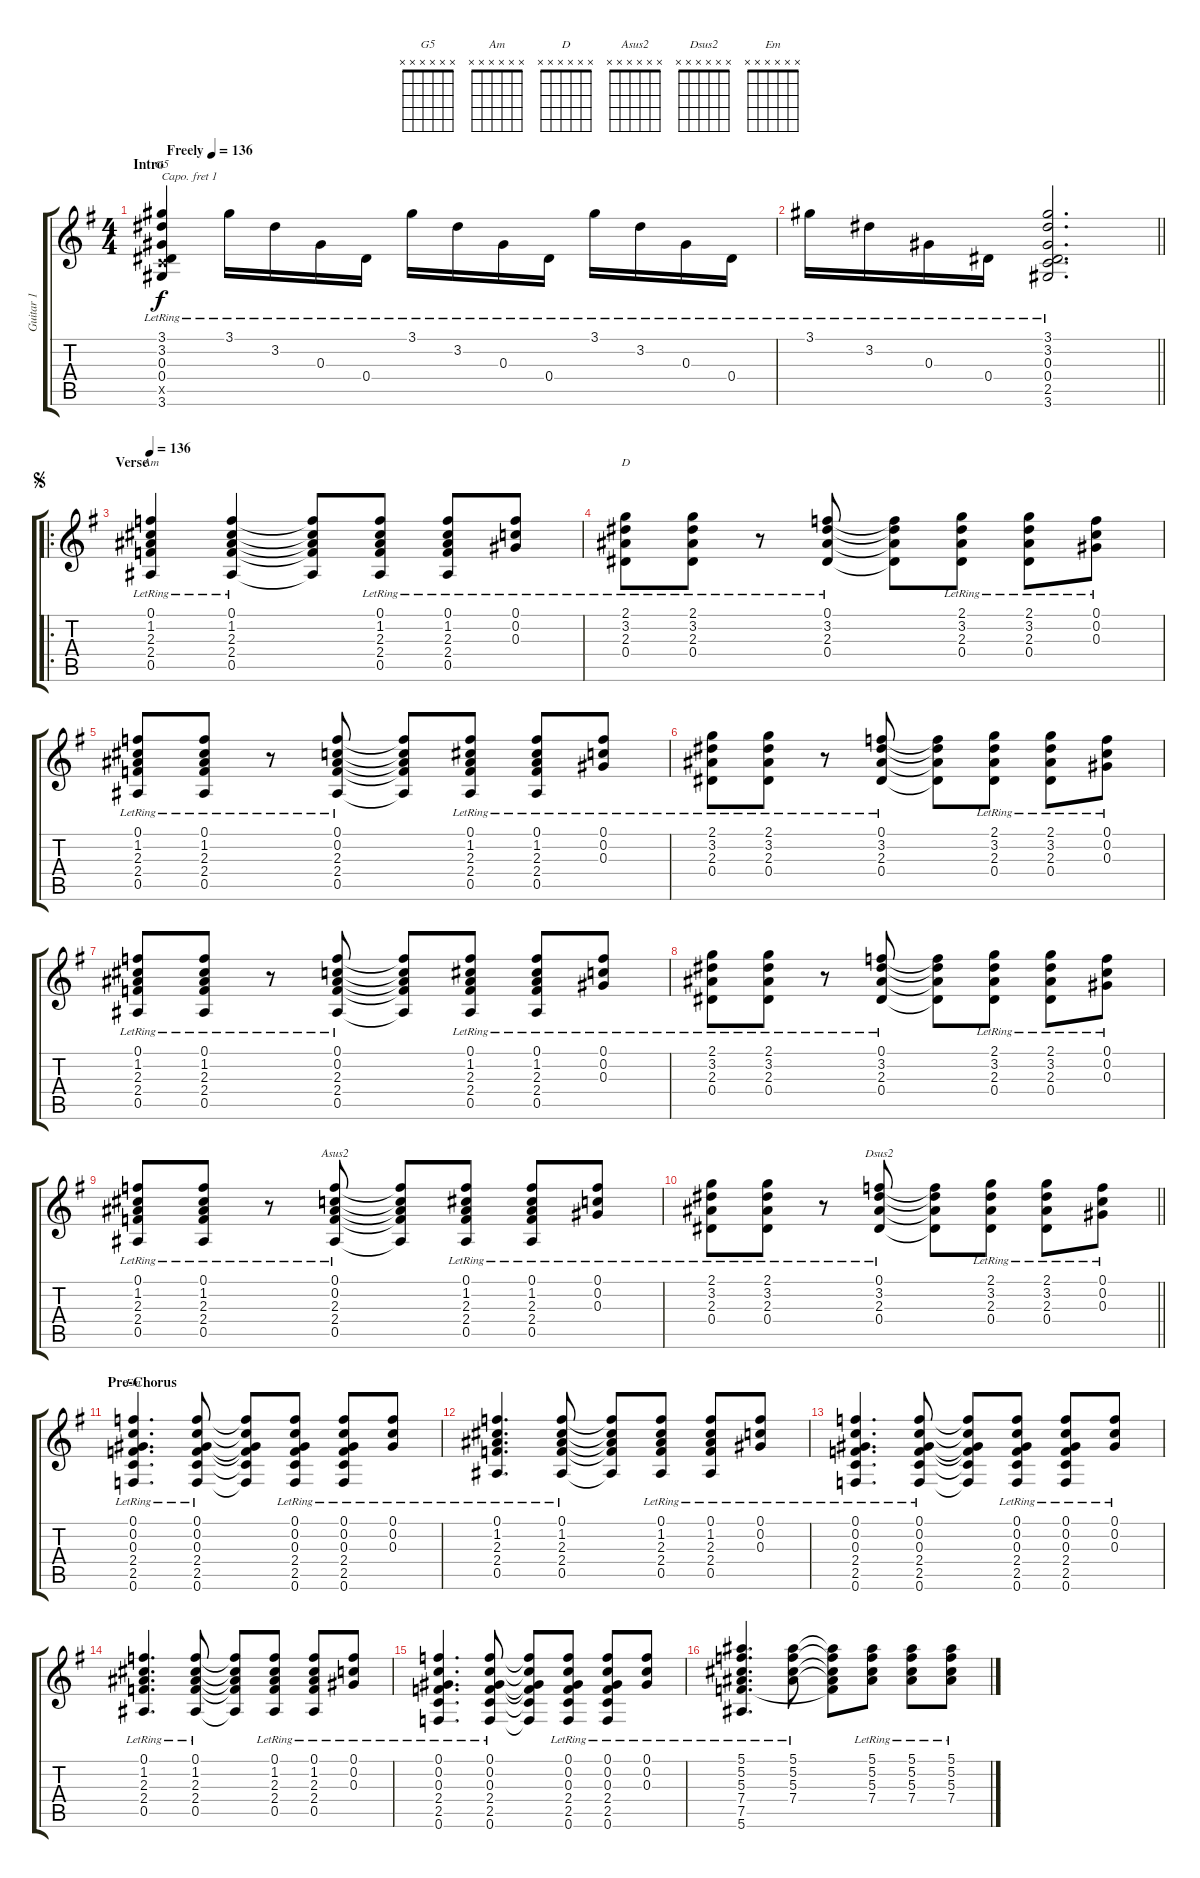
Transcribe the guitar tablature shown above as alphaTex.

\track ("Guitar 1" "Guitar 1") {instrument acousticguitarsteel}
\staff {score tabs}
\capo 1
\tuning (E4 B3 G3 D3 A2 E2) {hide}
\chord ("G5" x x x x x x)
\chord ("Am" x x x x x x)
\chord ("D" x x x x x x)
\chord ("Asus2" x x x x x x)
\chord ("Dsus2" x x x x x x)
\chord ("Em" x x x x x x)
\ts (4 4)
\section ("" "Intro")
\tempo (136 "Freely")
\tempo 90
\tempo (136 "Freely")
\clef g2
\ks g
(3.1{lr} 3.2{lr} 0.3{lr} 0.4{lr} 2.5{x} 3.6{lr}).4{ch "G5" dy f instrument acousticguitarsteel} 3.1{lr}.16 3.2{lr}.16 0.3{lr}.16 0.4{lr}.16 3.1{lr}.16 3.2{lr}.16 0.3{lr}.16 0.4{lr}.16 3.1{lr}.16 3.2{lr}.16 0.3{lr}.16 0.4{lr}.16 |
\barLineRight lightlight
3.1{lr}.16 3.2{lr}.16 0.3{lr}.16 0.4{lr}.16 (3.1{lr} 3.2{lr} 0.3{lr} 0.4{lr} 2.5{lr} 3.6{lr}).2{d} |
\ro
\section ("" "Verse")
\jump segno
\tempo 136
(0.1{lr} 1.2{lr} 2.3{lr} 2.4{lr} 0.5{lr}).4{ch "Am" instrument acousticguitarsteel} (0.1{lr} 1.2{lr} 2.3{lr} 2.4{lr} 0.5{lr}).4 (0.1{t} 1.2{t} 2.3{t} 2.4{t} 0.5{t}).8 (0.1{lr} 1.2{lr} 2.3{lr} 2.4{lr} 0.5{lr}).8 (0.1{lr} 1.2{lr} 2.3{lr} 2.4{lr} 0.5{lr}).8 (0.1{lr} 0.2{lr} 0.3{lr}).8 |
(2.1{lr} 3.2{lr} 2.3{lr} 0.4{lr}).8{ch "D"} (2.1{lr} 3.2{lr} 2.3{lr} 0.4{lr}).8 r.8 (0.1{lr} 3.2{lr} 2.3{lr} 0.4{lr}).8 (0.1{t} 3.2{t} 2.3{t} 0.4{t}).8 (2.1{lr} 3.2{lr} 2.3{lr} 0.4{lr}).8 (2.1{lr} 3.2{lr} 2.3{lr} 0.4{lr}).8 (0.1{lr} 0.2{lr} 0.3{lr}).8 |
(0.1{lr} 1.2{lr} 2.3{lr} 2.4{lr} 0.5{lr}).8 (0.1{lr} 1.2{lr} 2.3{lr} 2.4{lr} 0.5{lr}).8 r.8 (0.1{lr} 0.2{lr} 2.3{lr} 2.4{lr} 0.5{lr}).8 (0.1{t} 0.2{t} 2.3{t} 2.4{t} 0.5{t}).8 (0.1{lr} 1.2{lr} 2.3{lr} 2.4{lr} 0.5{lr}).8 (0.1{lr} 1.2{lr} 2.3{lr} 2.4{lr} 0.5{lr}).8 (0.1{lr} 0.2{lr} 0.3{lr}).8 |
(2.1{lr} 3.2{lr} 2.3{lr} 0.4{lr}).8 (2.1{lr} 3.2{lr} 2.3{lr} 0.4{lr}).8 r.8 (0.1{lr} 3.2{lr} 2.3{lr} 0.4{lr}).8 (0.1{t} 3.2{t} 2.3{t} 0.4{t}).8 (2.1{lr} 3.2{lr} 2.3{lr} 0.4{lr}).8 (2.1{lr} 3.2{lr} 2.3{lr} 0.4{lr}).8 (0.1{lr} 0.2{lr} 0.3{lr}).8 |
(0.1{lr} 1.2{lr} 2.3{lr} 2.4{lr} 0.5{lr}).8 (0.1{lr} 1.2{lr} 2.3{lr} 2.4{lr} 0.5{lr}).8 r.8 (0.1{lr} 0.2{lr} 2.3{lr} 2.4{lr} 0.5{lr}).8 (0.1{t} 0.2{t} 2.3{t} 2.4{t} 0.5{t}).8 (0.1{lr} 1.2{lr} 2.3{lr} 2.4{lr} 0.5{lr}).8 (0.1{lr} 1.2{lr} 2.3{lr} 2.4{lr} 0.5{lr}).8 (0.1{lr} 0.2{lr} 0.3{lr}).8 |
(2.1{lr} 3.2{lr} 2.3{lr} 0.4{lr}).8 (2.1{lr} 3.2{lr} 2.3{lr} 0.4{lr}).8 r.8 (0.1{lr} 3.2{lr} 2.3{lr} 0.4{lr}).8 (0.1{t} 3.2{t} 2.3{t} 0.4{t}).8 (2.1{lr} 3.2{lr} 2.3{lr} 0.4{lr}).8 (2.1{lr} 3.2{lr} 2.3{lr} 0.4{lr}).8 (0.1{lr} 0.2{lr} 0.3{lr}).8 |
(0.1{lr} 1.2{lr} 2.3{lr} 2.4{lr} 0.5{lr}).8 (0.1{lr} 1.2{lr} 2.3{lr} 2.4{lr} 0.5{lr}).8 r.8 (0.1{lr} 0.2{lr} 2.3{lr} 2.4{lr} 0.5{lr}).8{ch "Asus2"} (0.1{t} 0.2{t} 2.3{t} 2.4{t} 0.5{t}).8 (0.1{lr} 1.2{lr} 2.3{lr} 2.4{lr} 0.5{lr}).8 (0.1{lr} 1.2{lr} 2.3{lr} 2.4{lr} 0.5{lr}).8 (0.1{lr} 0.2{lr} 0.3{lr}).8 |
\barLineRight lightlight
(2.1{lr} 3.2{lr} 2.3{lr} 0.4{lr}).8 (2.1{lr} 3.2{lr} 2.3{lr} 0.4{lr}).8 r.8 (0.1{lr} 3.2{lr} 2.3{lr} 0.4{lr}).8{ch "Dsus2"} (0.1{t} 3.2{t} 2.3{t} 0.4{t}).8 (2.1{lr} 3.2{lr} 2.3{lr} 0.4{lr}).8 (2.1{lr} 3.2{lr} 2.3{lr} 0.4{lr}).8 (0.1{lr} 0.2{lr} 0.3{lr}).8 |
\section ("" "Pre-Chorus")
(0.1{lr} 0.2{lr} 0.3{lr} 2.4{lr} 2.5{lr} 0.6{lr}).4{d ch "Em"} (0.1{lr} 0.2{lr} 0.3{lr} 2.4{lr} 2.5{lr} 0.6{lr}).8 (0.1{t} 0.2{t} 0.3{t} 2.4{t} 2.5{t} 0.6{t}).8 (0.1{lr} 0.2{lr} 0.3{lr} 2.4{lr} 2.5{lr} 0.6{lr}).8 (0.1{lr} 0.2{lr} 0.3{lr} 2.4{lr} 2.5{lr} 0.6{lr}).8 (0.1{lr} 0.2{lr} 0.3{lr}).8 |
(0.1{lr} 1.2{lr} 2.3{lr} 2.4{lr} 0.5{lr}).4{d} (0.1{lr} 1.2{lr} 2.3{lr} 2.4{lr} 0.5{lr}).8 (0.1{t} 1.2{t} 2.3{t} 2.4{t} 0.5{t}).8 (0.1{lr} 1.2{lr} 2.3{lr} 2.4{lr} 0.5{lr}).8 (0.1{lr} 1.2{lr} 2.3{lr} 2.4{lr} 0.5{lr}).8 (0.1{lr} 0.2{lr} 0.3{lr}).8 |
(0.1{lr} 0.2{lr} 0.3{lr} 2.4{lr} 2.5{lr} 0.6{lr}).4{d} (0.1{lr} 0.2{lr} 0.3{lr} 2.4{lr} 2.5{lr} 0.6{lr}).8 (0.1{t} 0.2{t} 0.3{t} 2.4{t} 2.5{t} 0.6{t}).8 (0.1{lr} 0.2{lr} 0.3{lr} 2.4{lr} 2.5{lr} 0.6{lr}).8 (0.1{lr} 0.2{lr} 0.3{lr} 2.4{lr} 2.5{lr} 0.6{lr}).8 (0.1{lr} 0.2{lr} 0.3{lr}).8 |
(0.1{lr} 1.2{lr} 2.3{lr} 2.4{lr} 0.5{lr}).4{d} (0.1{lr} 1.2{lr} 2.3{lr} 2.4{lr} 0.5{lr}).8 (0.1{t} 1.2{t} 2.3{t} 2.4{t} 0.5{t}).8 (0.1{lr} 1.2{lr} 2.3{lr} 2.4{lr} 0.5{lr}).8 (0.1{lr} 1.2{lr} 2.3{lr} 2.4{lr} 0.5{lr}).8 (0.1{lr} 0.2{lr} 0.3{lr}).8 |
(0.1{lr} 0.2{lr} 0.3{lr} 2.4{lr} 2.5{lr} 0.6{lr}).4{d} (0.1{lr} 0.2{lr} 0.3{lr} 2.4{lr} 2.5{lr} 0.6{lr}).8 (0.1{t} 0.2{t} 0.3{t} 2.4{t} 2.5{t} 0.6{t}).8 (0.1{lr} 0.2{lr} 0.3{lr} 2.4{lr} 2.5{lr} 0.6{lr}).8 (0.1{lr} 0.2{lr} 0.3{lr} 2.4{lr} 2.5{lr} 0.6{lr}).8 (0.1{lr} 0.2{lr} 0.3{lr}).8 |
(5.1{lr} 5.2{lr} 5.3{lr} 7.4{lr} 7.5{lr} 5.6{lr}).4{d} (5.1{lr} 5.2{lr} 5.3{lr} 7.4{lr}).8 (5.1{t} 5.2{t} 5.3{t} 7.4{t} 7.5{t}).8 (5.1{lr} 5.2{lr} 5.3{lr} 7.4{lr}).8 (5.1{lr} 5.2{lr} 5.3{lr} 7.4{lr}).8 (5.1{lr} 5.2{lr} 5.3{lr} 7.4{lr}).8
